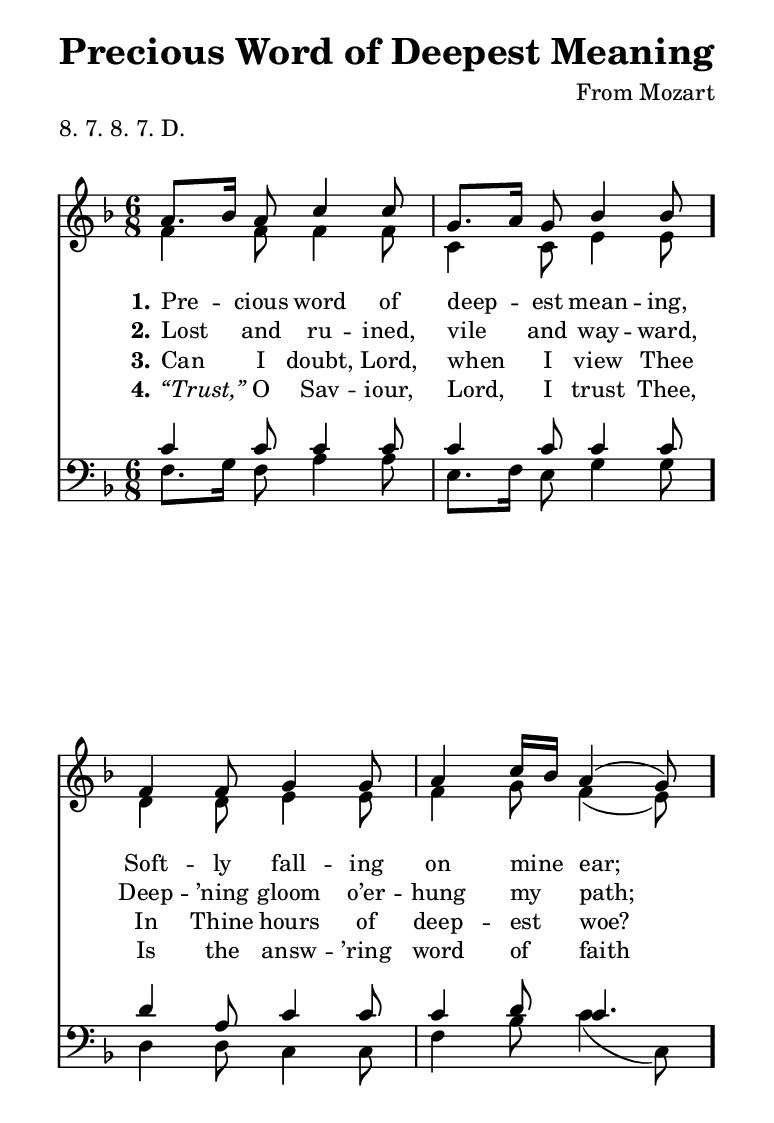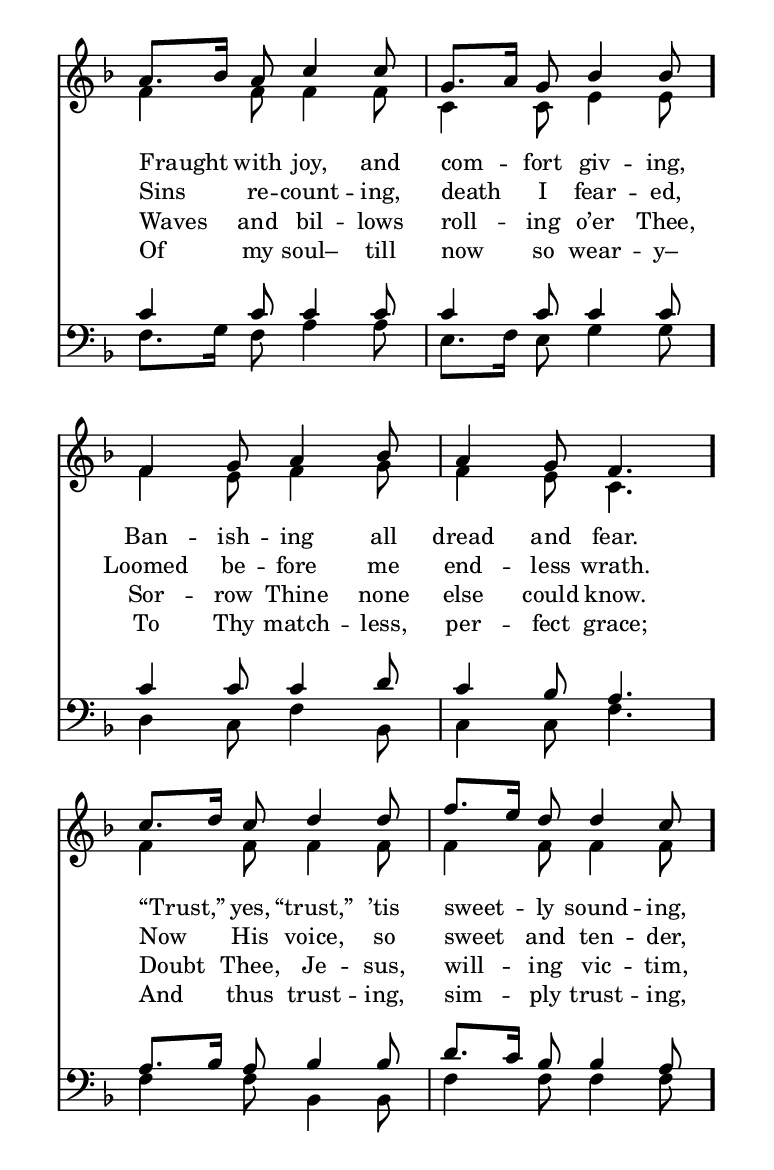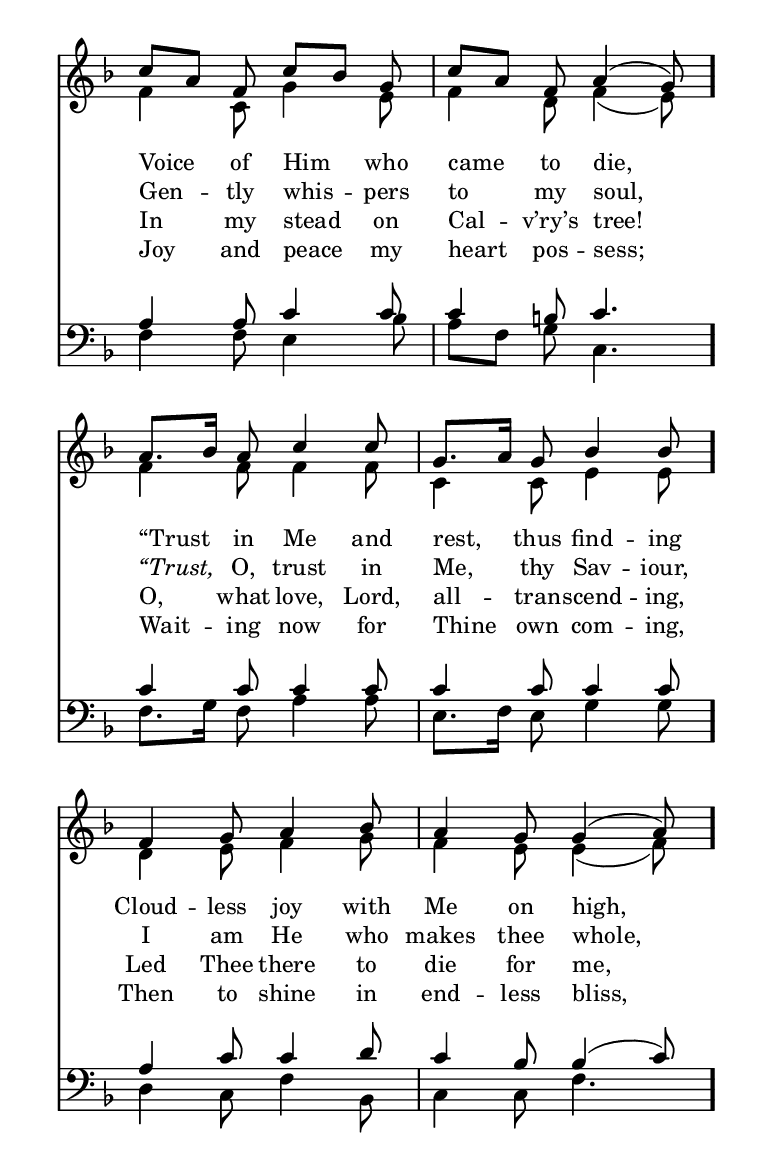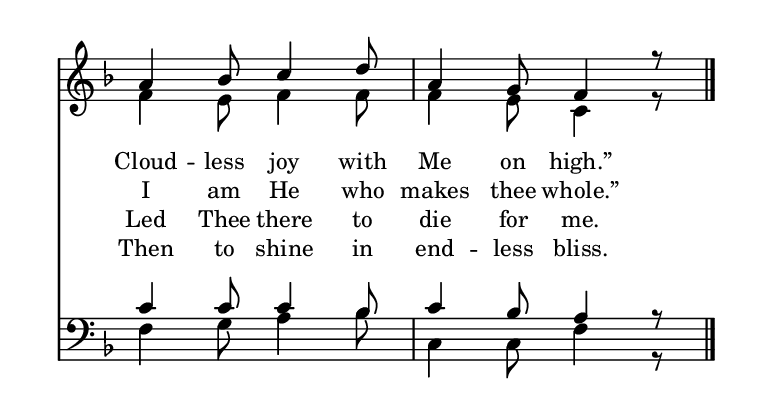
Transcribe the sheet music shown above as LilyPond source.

\include "common/global.ily"
\paper {
  \include "common/paper.ily"
  ragged-last-bottom = ##t
  page-count = #(cond (is-eogsized 2) (#t #f))
}

\header{
  hymnnumber = "260"
  title = "Precious Word of Deepest Meaning"
  tunename = ""
  meter = "8. 7. 8. 7. D."
  poet = ""
  composer = "From Mozart"
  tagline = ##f
}

global = {
  \include "common/overrides.ily"
  \override Staff.TimeSignature.style = #'numbered
  \time 6/8
  \override Score.MetronomeMark.transparent = ##t % hide all fermata changes too
  \tempo 4=80
  \key f \major
  \autoBeamOff
}

notesSoprano = {
\global
\relative c'' {

  a8.[ bes16] a8 c4 c8 | g8.[ a16] g8 bes4 bes8 |
  f4 f8 g4 g8 | a4 c16[ bes] a4( g8) |
  a8.[ bes16] a8 c4 c8 | g8.[ a16] g8 bes4 bes8 |
  f4 g8 a4 bes8 | a4 g8 f4.

  c'8.[ d16] c8 d4 d8 | f8.[ e16] d8 d4 c8 |
  c8[ a] f c'[ bes] g | c[ a] f a4( g8) |
  a8.[ bes16] a8 c4 c8 | g8.[ a16] g8 bes4 bes8 |
  f4 g8 a4 bes8 | a4 g8 g4( a8) |
  a4 bes8 c4 d8 | a4 g8 f4 r8 |

  \bar "|."

}
}

notesAlto = {
\global
\relative e' {

  f4 f8 f4 f8 | c4 c8 e4 e8 |
  d4 d8 e4 e8 | f4 g8 f4( e8) |
  f4 f8 f4 f8 | c4 c8 e4 e8 |
  f4 e8 f4 g8 | f4 e8 c4. |

  f4 f8 f4 f8 | f4 f8 f4 f8 |
  f4 c8 g'4 e8 | f4 d8 f4( e8) |
  f4 f8 f4 f8 | c4 c8 e4 e8 |
  d4 e8 f4 g8 | f4 e8 e4( f8) |
  f4 e8 f4 f8 | f4 e8 c4 r8 |

}
}

notesTenor = {
\global
\relative a {

  c4 c8 c4 c8 | c4 c8 c4 c8 |
  d4 a8 c4 c8 | c4 d8 c4. |
  c4 c8 c4 c8 | c4 c8 c4 c8 |
  c4 c8 c4 d8 | c4 bes8 a4. |
  a8.[ bes16] a8 bes4 bes8 | d8.[ c16] bes8 bes4 a8 |
  a4 a8 c4 c8 | c4 b8 c4. |
  c4 c8 c4 c8 | c4 c8 c4 c8 |
  a4 c8 c4 d8 | c4 bes8 bes4( c8) |
  c4 c8 c4 bes8 | c4 bes8 a4 r8 |

}
}

notesBass = {
\global
\relative f {

  f8.[ g16] f8 a4 a8 | e8.[ f16] e8 g4 g8 |
  d4 d8 c4 c8 | f4 bes8 c4( c,8) |
  f8.[ g16] f8 a4 a8 | e8.[ f16] e8 g4 g8 |
  d4 c8 f4 bes,8 | c4 c8 f4. |
  f4 f8 bes,4 bes8 | f'4 f8 f4 f8 |
  f4 f8 e4 bes'8 | a8[ f] g c,4. |
  f8.[ g16] f8 a4 a8 | e8.[ f16] e8 g4 g8 |
  d4 c8 f4 bes,8 | c4 c8 f4. |
  f4 g8 a4 bes8 | c,4 c8 f4 r8 |

}
}

wordsA = \lyricmode {
\set stanza = "1."

Pre -- cious word of deep -- est mean -- ing, \bar "."
Soft -- ly fall -- ing on mine ear; \bar "."
Fraught with joy, and com -- fort giv -- ing, \bar "."
Ban -- ish -- ing all dread and fear. \bar "."
“Trust,” yes, “trust,” ’tis sweet -- ly sound -- ing, \bar "."
Voice of Him who came to die, \bar "."
“Trust in Me and rest, thus find -- ing \bar "."
%{HIDE>%} Cloud -- less joy with Me on high, %{<HIDE%} \bar "."
Cloud -- less joy with Me on high.” \bar "."

}

wordsB = \lyricmode {
\set stanza = "2."

Lost and ru -- ined, vile and way -- ward,
Deep -- ’ning gloom o’er -- hung my path;
Sins re -- count -- ing, death I fear -- ed,
Loomed be -- fore me end -- less wrath.
Now His voice, so sweet and ten -- der,
Gen -- tly whis -- pers to my soul,
\italicsOn “Trust, \italicsOff O, trust in Me, thy Sav -- iour,
%{HIDE>%} I am He who makes thee whole, %{<HIDE%}
I am He who makes thee whole.”

}

wordsC = \lyricmode {
\set stanza = "3."

Can I doubt, Lord, when I view Thee
In Thine hours of deep -- est woe?
Waves and bil -- lows roll -- ing o’er Thee,
Sor -- row Thine none else could know.
Doubt Thee, Je -- sus, will -- ing vic -- tim,
In my stead on Cal -- v’ry’s tree!
O, what love, Lord, all -- tran -- scend -- ing,
%{HIDE>%} Led Thee there to die for me, %{<HIDE%}
Led Thee there to die for me.

}

wordsD = \lyricmode {
\set stanza = "4."

\italicsOn “Trust,” \italicsOff O Sav -- iour, Lord, I trust Thee,
Is the answ -- ’ring word of faith
Of my soul– till now so wear -- y–
To Thy match -- less, per -- fect grace;
And thus trust -- ing, sim -- ply trust -- ing,
Joy and peace my heart pos -- sess;
Wait -- ing now for Thine own com -- ing,
%{HIDE>%} Then to shine in end -- less bliss, %{<HIDE%}
Then to shine in end -- less bliss.

}

\score {
  \context ChoirStaff <<
    \context Staff = upper <<
      \set ChoirStaff.systemStartDelimiter = #'SystemStartBar
      \context Voice  = sopranos { \voiceOne << \notesSoprano >> }
      \context Voice  = altos { \voiceTwo << \notesAlto >> }
      \context Lyrics = one   \lyricsto sopranos \wordsA
      \context Lyrics = two   \lyricsto sopranos \wordsB
      \context Lyrics = three \lyricsto sopranos \wordsC
      \context Lyrics = four  \lyricsto sopranos \wordsD
    >>
    \context Staff = men <<
      \clef bass
      \context Voice  = tenors { \voiceOne << \notesTenor >> }
      \context Voice  = basses { \voiceTwo << \notesBass >> }
    >>
  >>
  \layout {
    \include "common/layout.ily"
  }
  \midi{
    \include "common/midi.ily"
  }
}

\version "2.19.49"  % necessary for upgrading to future LilyPond versions.

% vi:set et ts=2 sw=2 ai nocindent syntax=lilypond:
